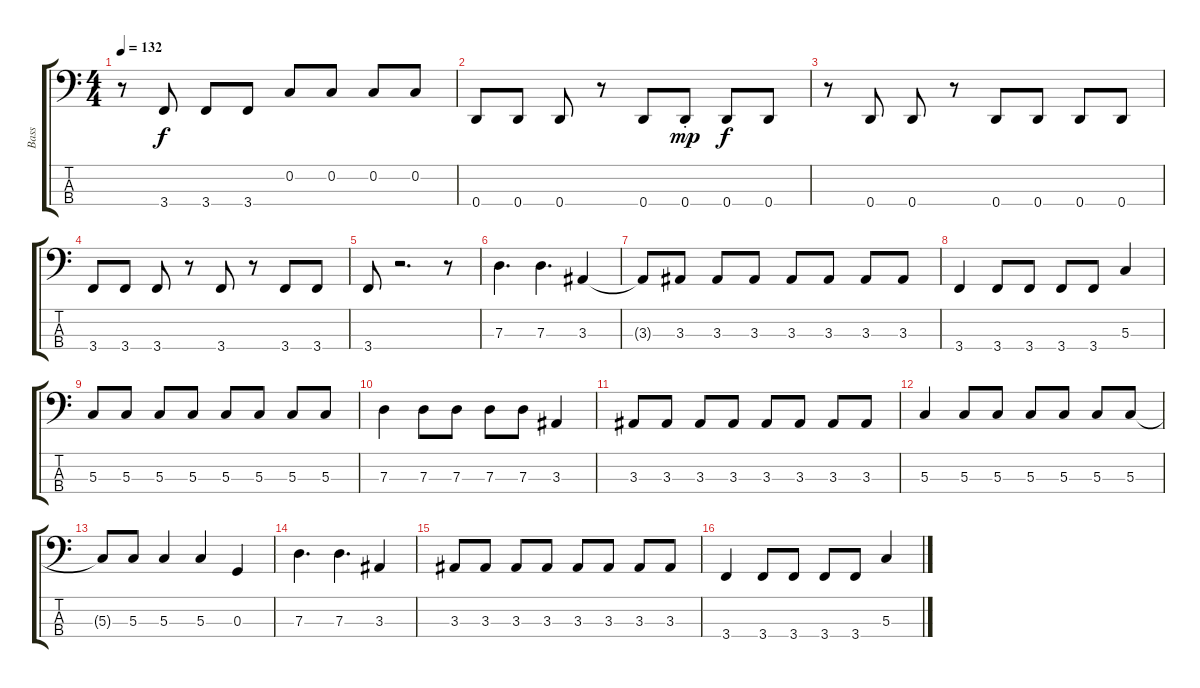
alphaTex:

\track ("Bass" "Bass") {instrument electricbassfinger}
\staff {score tabs}
\tuning (F2 C2 G1 D1) {hide}
\ts (4 4)
\tempo 132
\clef f4
\ks c
r.8{dy f} 3.4.8 3.4.8 3.4.8 0.2.8 0.2.8 0.2.8 0.2.8 |
0.4.8 0.4.8 0.4.8 r.8 0.4.8 0.4{st}.8{dy mp} 0.4.8{dy f} 0.4.8 |
r.8 0.4.8 0.4.8 r.8 0.4.8 0.4.8 0.4.8 0.4.8 |
3.4.8 3.4.8 3.4.8 r.8 3.4.8 r.8 3.4.8 3.4.8 |
3.4.8 r.2{d} r.8 |
7.3.4{d} 7.3.4{d} 3.3.4 |
3.3{t}.8 3.3.8 3.3.8 3.3.8 3.3.8 3.3.8 3.3.8 3.3.8 |
3.4.4 3.4.8 3.4.8 3.4.8 3.4.8 5.3.4 |
5.3.8 5.3.8 5.3.8 5.3.8 5.3.8 5.3.8 5.3.8 5.3.8 |
7.3.4 7.3.8 7.3.8 7.3.8 7.3.8 3.3.4 |
3.3.8 3.3.8 3.3.8 3.3.8 3.3.8 3.3.8 3.3.8 3.3.8 |
5.3.4 5.3.8 5.3.8 5.3.8 5.3.8 5.3.8 5.3.8 |
5.3{t}.8 5.3.8 5.3.4 5.3.4 0.3.4 |
7.3.4{d} 7.3.4{d} 3.3.4 |
3.3.8 3.3.8 3.3.8 3.3.8 3.3.8 3.3.8 3.3.8 3.3.8 |
3.4.4 3.4.8 3.4.8 3.4.8 3.4.8 5.3.4
